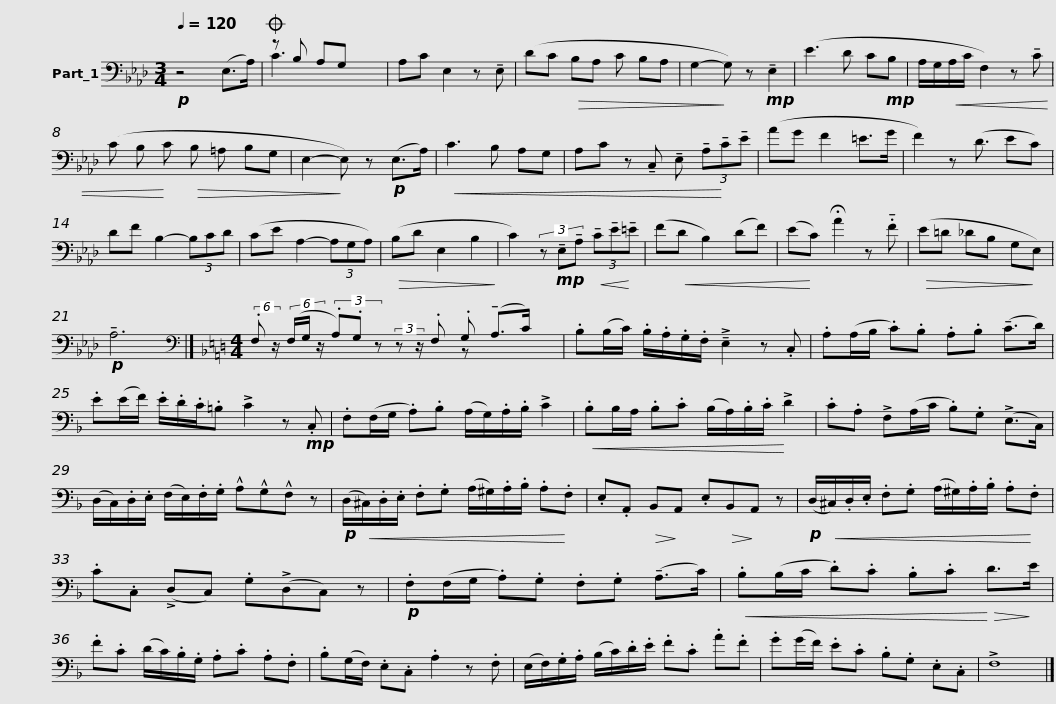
X:1
%%score ( 1 2 )
L:1/8
Q:1/4=120
M:3/4
I:linebreak $
K:Ab
V:1 bass
V:2 bass
V:1
!p! z4 (E,>A,) |O z B, A,G, x2 | A,C E,2 z !tenuto!E, | (DC!>(! B,A, C B,A, | G,2-!>)! G,) z!mp! !tenuto!E,2 |$ %5
 (E3 D C!mp!B, | A,/G,/!<(!A,/C/ F,2) z !tenuto!C | (C B,!<)! C!>(! B, =A, B,G, | E,2-!>)! E,) z!p! (E,>A,) |$!<(! C3- B, A,G, | %10
 A,C z !tenuto!C, !tenuto!E, (3!tenuto!A,!<)!!tenuto!C!tenuto!E | (AG F2 =E>G | F2) z (D3/2 EC) | D-F B,2- (3B,CD | (CE A,2- (3A,G,A,) |$ %15
!>(! (B,D E,2 B,2!>)! | C2) (3z!mp! !tenuto!E,!tenuto!A,!<(! (3!tenuto!C!tenuto!E!<)!!tenuto!=E | (F!<(!D B,2) (DF) | (E!<)!C) !fermata!A2 z .!tenuto!F |!>(! (E=D _DB, G,!>)!E,) | %20
!p! !tenuto!A,6 |]$[K:F][M:4/4][K:bass] (6:4:2.F, z/ (6:4:3(F,/G,/ z/ (3.A,).G, z (3:2:2z z/ .F, .G, (!tenuto!A,>C) x3/4 | .B,(B,/C/) .B,/.A,/.G,/.F,/ !>!!tenuto!E,2 z .C, | .A,(A,/B,/ .C).B, .A,.B, (!tenuto!C>D) |$ .E(E/F/) .E/.D/.C/.=B, !>!C2 z!mp! .C, | %25
 .F,(F,/G,/ .A,).B, (A,/G,/).A,/.B,/ !>!C2 |!<(! .B,B,/-A,/ .B,.C (B,/A,/).B,/.C/!<)! !>!D2 | .C.A, !>!F,(A,/C/ .B,).G, (!>!E,>C,) |$ (D,/C,/).D,/.E,/ (F,/E,/).F,/.G,/ !^!A,!^!G,!^!F, z |!p! (D,/!<(!^C,/).D,/.E,/ .F,.G, (A,/^G,/).A,/.B,/ .A,!<)!.F, | %30
 .E,.A,,!>(! B,,!>)!A,, .E,!>(!B,,!>)!A,, z |$!p! (D,/!<(!^C,/).D,/.E,/ .F,.G, (A,/^G,/).A,/.B,/ .A,!<)!.F, | .C.C, (!>!D,C,) .G,(!>!D,C,) z |!p! .F,(F,/G,/ .A,).G, .F,.G, (!tenuto!A,>C) |!<(! .B,(B,/C/ .D).C .B,.C!<)!!>(! D>!>)!E |$ %35
 .F.C (D/C/).B,/.G,/ .A,.C .A,.F, | .B,(G,/F,/) .E,.C, .A,2 z .F, | (E,/F,/).G,/.A,/ (B,/C/).D/.E/ .F.C .A.F | .G(G/F/) .E.C .B,.G, .E,.C, | !>!F,8 |] %40
V:2
 x6 | C3 x3 | x6 | x7 | x6 |$ %5
 x6 | x6 | x7 | x6 |$ x6 | %10
 x7 | x6 | x13/2 | x6 | x6 |$ %15
 x6 | x6 | x6 | x6 | x6 | %20
 x6 |]$[K:F][M:4/4][K:bass] x6 z x11/4 | x8 | x8 |$ x17/2 | %25
 x8 | x8 | x8 |$ x8 | x8 | %30
 x8 |$ x8 | x8 | x8 | x8 |$ %35
 x8 | x8 | x8 | x8 | x8 |] %40
